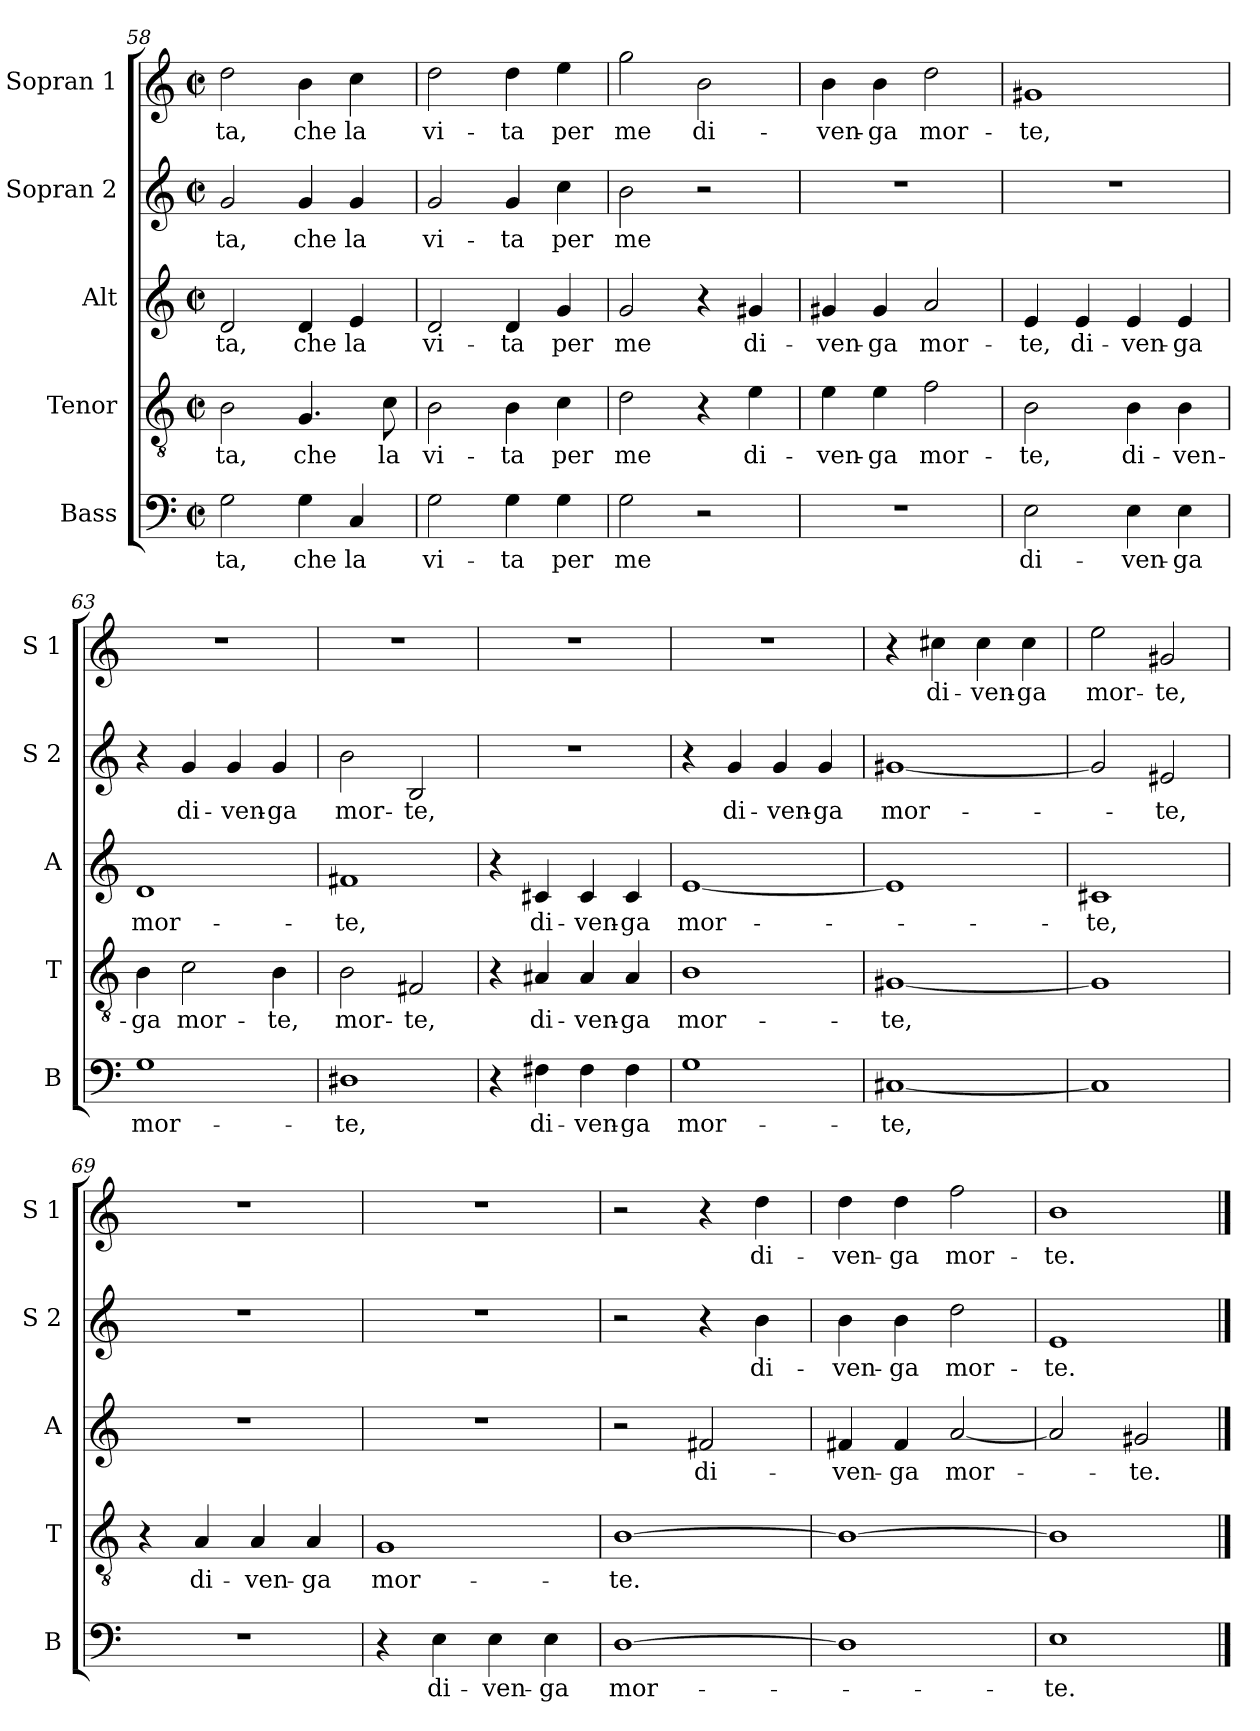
**kern	**text	**kern	**text	**kern	**text	**kern	**text	**kern	**text
*part5	*part5	*part4	*part4	*part3	*part3	*part2	*part2	*part1	*part1
*staff5	*staff5	*staff4	*staff4	*staff3	*staff3	*staff2	*staff2	*staff1	*staff1
*I"Bass	*	*I"Tenor	*	*I"Alt	*	*I"Sopran 2	*	*I"Sopran 1	*
*I'B	*	*I'T	*	*I'A	*	*I'S 2	*	*I'S 1	*
!!LO:PB:g=z
*clefF4	*	*clefGv2	*	*clefG2	*	*clefG2	*	*clefG2	*
*k[]	*	*k[]	*	*k[]	*	*k[]	*	*k[]	*
*C:	*	*C:	*	*C:	*	*C:	*	*C:	*
*M2/2	*	*M2/2	*	*M2/2	*	*M2/2	*	*M2/2	*
*met(c|)	*	*met(c|)	*	*met(c|)	*	*met(c|)	*	*met(c|)	*
=58	=58	=58	=58	=58	=58	=58	=58	=58	=58
2G\	-ta,	2B\	-ta,	2d/	-ta,	2g/	-ta,	2dd\	-ta,
4G\	che	4.G/	che	4d/	che	4g/	che	4b\	che
4C/	la	.	.	4e/	la	4g/	la	4cc\	la
.	.	8c\	la	.	.	.	.	.	.
=59	=59	=59	=59	=59	=59	=59	=59	=59	=59
2G\	vi-	2B\	vi-	2d/	vi-	2g/	vi-	2dd\	vi-
4G\	-ta	4B\	-ta	4d/	-ta	4g/	-ta	4dd\	-ta
4G\	per	4c\	per	4g/	per	4cc\	per	4ee\	per
=60	=60	=60	=60	=60	=60	=60	=60	=60	=60
2G\	me	2d\	me	2g/	me	2b\	me	2gg\	me
2r	.	4r	.	4r	.	2r	.	2b\	di-
.	.	4e\	di-	4g#X/	di-	.	.	.	.
=61	=61	=61	=61	=61	=61	=61	=61	=61	=61
1r	.	4e\	-ven-	4g#X/	-ven-	1r	.	4b\	-ven-
.	.	4e\	-ga	4g#/	-ga	.	.	4b\	-ga
.	.	2f\	mor-	2a/	mor-	.	.	2dd\	mor-
=62	=62	=62	=62	=62	=62	=62	=62	=62	=62
2E\	di-	2B\	-te,	4e/	-te,	1r	.	1g#X	-te,
.	.	.	.	4e/	di-	.	.	.	.
4E\	-ven-	4B\	di-	4e/	-ven-	.	.	.	.
4E\	-ga	4B\	-ven-	4e/	-ga	.	.	.	.
=63	=63	=63	=63	=63	=63	=63	=63	=63	=63
1G	mor-	4B\	-ga	1d	mor-	4r	.	1r	.
.	.	2c\	mor-	.	.	4g/	di-	.	.
.	.	.	.	.	.	4g/	-ven-	.	.
.	.	4B\	-te,	.	.	4g/	-ga	.	.
=64	=64	=64	=64	=64	=64	=64	=64	=64	=64
1D#X	-te,	2B\	mor-	1f#X	-te,	2b\	mor-	1r	.
.	.	2F#X/	-te,	.	.	2B/	-te,	.	.
=65	=65	=65	=65	=65	=65	=65	=65	=65	=65
4r	.	4r	.	4r	.	1r	.	1r	.
4F#X\	di-	4A#X/	di-	4c#X/	di-	.	.	.	.
4F#\	-ven-	4A#/	-ven-	4c#/	-ven-	.	.	.	.
4F#\	-ga	4A#/	-ga	4c#/	-ga	.	.	.	.
!!LO:LB:g=z
=66	=66	=66	=66	=66	=66	=66	=66	=66	=66
1G	mor-	1B	mor-	[1e	mor-	4r	.	1r	.
.	.	.	.	.	.	4g/	di-	.	.
.	.	.	.	.	.	4g/	-ven-	.	.
.	.	.	.	.	.	4g/	-ga	.	.
=67	=67	=67	=67	=67	=67	=67	=67	=67	=67
[1C#X	-te,	[1G#X	-te,	1e]	.	[1g#X	mor-	4r	.
.	.	.	.	.	.	.	.	4cc#X\	di-
.	.	.	.	.	.	.	.	4cc#\	-ven-
.	.	.	.	.	.	.	.	4cc#\	-ga
=68	=68	=68	=68	=68	=68	=68	=68	=68	=68
1C#]	.	1G#]	.	1c#X	-te,	2g#/]	.	2ee\	mor-
.	.	.	.	.	.	2e#X/	-te,	2g#X/	-te,
=69	=69	=69	=69	=69	=69	=69	=69	=69	=69
1r	.	4r	.	1r	.	1r	.	1r	.
.	.	4A/	di-	.	.	.	.	.	.
.	.	4A/	-ven-	.	.	.	.	.	.
.	.	4A/	-ga	.	.	.	.	.	.
=70	=70	=70	=70	=70	=70	=70	=70	=70	=70
4r	.	1G	mor-	1r	.	1r	.	1r	.
4E\	di-	.	.	.	.	.	.	.	.
4E\	-ven-	.	.	.	.	.	.	.	.
4E\	-ga	.	.	.	.	.	.	.	.
=71	=71	=71	=71	=71	=71	=71	=71	=71	=71
[1D	mor-	[1B	-te.	2r	.	2r	.	2r	.
.	.	.	.	2f#X/	di-	4r	.	4r	.
.	.	.	.	.	.	4b\	di-	4dd\	di-
=72	=72	=72	=72	=72	=72	=72	=72	=72	=72
1D]	.	1B_	.	4f#X/	-ven-	4b\	-ven-	4dd\	-ven-
.	.	.	.	4f#/	-ga	4b\	-ga	4dd\	-ga
.	.	.	.	[2a/	mor-	2dd\	mor-	2ff\	mor-
=73	=73	=73	=73	=73	=73	=73	=73	=73	=73
1E	-te.	1B]	.	2a/]	.	1e	-te.	1b	-te.
.	.	.	.	2g#X/	-te.	.	.	.	.
==	==	==	==	==	==	==	==	==	==
*-	*-	*-	*-	*-	*-	*-	*-	*-	*-
